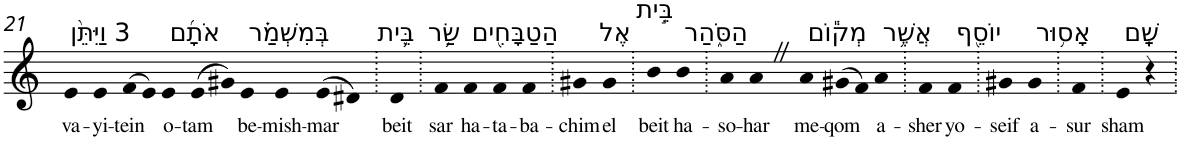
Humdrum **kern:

**kern	**text
*part1	*part1
*staff1	*staff1
*I"Piano	*
*I'Pno	*
!!LO:PB:g=z
*clefG2	*
*k[]	*
=21	=21
!LO:TX:a:t=3 וַיִּתֵּ֨ן	!
!	!LO:LY:b
4e	va-
!	!LO:LY:b
4e	-yi-
!	!LO:LY:b
(>8f	-tein
8e)	.
!LO:TX:a:t=אֹתָ֜ם	!
!	!LO:LY:b
4e	o-
!	!LO:LY:b
(>8e	-tam
8g#X)	.
!LO:TX:a:t=בְּמִשְׁמַ֗ר	!
!	!LO:LY:b
4e	be-
!	!LO:LY:b
4e	-mish-
!	!LO:LY:b
(>8e	-mar
8d#X)	.
=22.	=22.
!LO:TX:a:t=בֵּ֛ית	!
!	!LO:LY:b
4d	beit
=23.	=23.
!LO:TX:a:t=שַׂ֥ר	!
!	!LO:LY:b
4f	sar
!LO:TX:a:t=הַטַבָּחִ֖ים	!
!	!LO:LY:b
4f	ha-
!	!LO:LY:b
4f	-ta-
!	!LO:LY:b
4f	-ba-
=24.	=24.
!	!LO:LY:b
4g#X	-chim
!LO:TX:a:t=אֶל	!
!	!LO:LY:b
4g#	el
=25.	=25.
!LO:TX:a:t=בֵּ֣ית	!
!	!LO:LY:b
4b	beit
!LO:TX:a:t=הַסֹּ֑הַר	!
!	!LO:LY:b
4b	ha-
=26.	=26.
!	!LO:LY:b
4a	-so-
!	!LO:LY:b
4aZ	-har
!LO:TX:a:t=מְק֕וֹם	!
!	!LO:LY:b
4a	me-
!	!LO:LY:b
(>8g#X	-qom
8f)	.
!LO:TX:a:t=אֲשֶׁ֥ר	!
!	!LO:LY:b
4a	a-
=27.	=27.
!	!LO:LY:b
4f	-sher
!LO:TX:a:t=יוֹסֵ֖ף	!
!	!LO:LY:b
4f	yo-
=28.	=28.
!	!LO:LY:b
4g#X	-seif
!LO:TX:a:t=אָס֥וּר	!
!	!LO:LY:b
4g#	a-
=29.	=29.
!	!LO:LY:b
4f	-sur
=30.	=30.
!LO:TX:a:t=שָֽׁם	!
!	!LO:LY:b
4e	sham
4r	.
=.	=.
*-	*-
